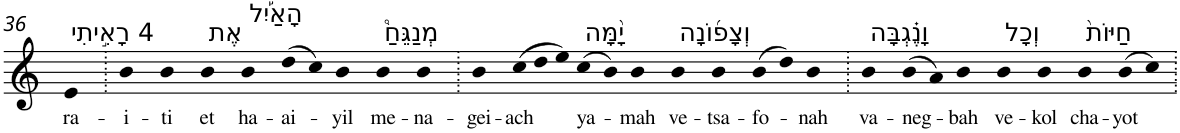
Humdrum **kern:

**kern	**text
*part1	*part1
*staff1	*staff1
*I"Piano	*
*I'Pno	*
!!LO:PB:g=z
*clefG2	*
*k[]	*
=36	=36
!LO:TX:a:t=4 רָאִ֣יתִי	!
!	!LO:LY:b
4e	ra-
=37.	=37.
!	!LO:LY:b
4b	-i-
!	!LO:LY:b
4b	-ti
!LO:TX:a:t=אֶת	!
!	!LO:LY:b
4b	et
!LO:TX:a:t=הָאַ֡יִל	!
!	!LO:LY:b
4b	ha-
!	!LO:LY:b
(>8dd	-ai-
8cc)	.
!	!LO:LY:b
4b	-yil
!LO:TX:a:t=מְנַגֵּחַ֩	!
!	!LO:LY:b
4b	me-
!	!LO:LY:b
4b	-na-
=38.	=38.
!	!LO:LY:b
4b	-gei-
*Xtuplet	*
!	!LO:LY:b
(>12cc	-ach
12dd	.
12ee)	.
!LO:TX:a:t=יָ֨מָּה	!
!	!LO:LY:b
(>8cc	ya-
8b)	.
!	!LO:LY:b
4b	-mah
!LO:TX:a:t=וְצָפ֜וֹנָה	!
!	!LO:LY:b
4b	ve-
!	!LO:LY:b
4b	-tsa-
!	!LO:LY:b
(>8b	-fo-
8dd)	.
!	!LO:LY:b
4b	-nah
=39.	=39.
!LO:TX:a:t=וָנֶ֗גְבָּה	!
!	!LO:LY:b
4b	va-
!	!LO:LY:b
(>8b	-neg-
8a)	.
!	!LO:LY:b
4b	-bah
!LO:TX:a:t=וְכָל	!
!	!LO:LY:b
4b	ve-
!	!LO:LY:b
4b	-kol
!LO:TX:a:t=חַיּוֹת֙	!
!	!LO:LY:b
4b	cha-
!	!LO:LY:b
(>8b	-yot
8cc)	.
=.	=.
*-	*-
